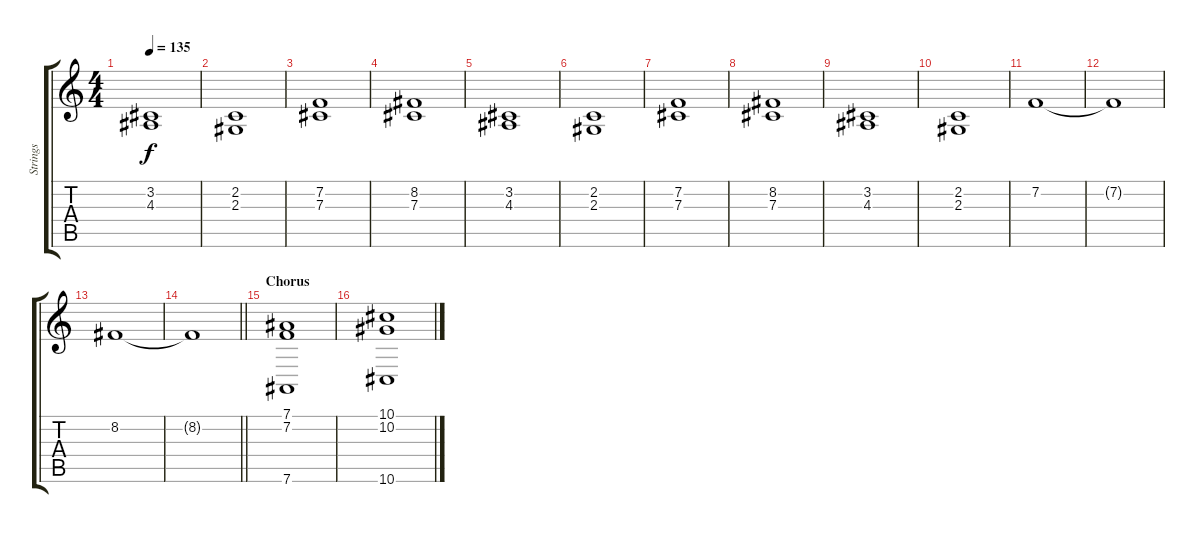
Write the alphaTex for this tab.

\track ("Strings" "Strings") {instrument tremolostrings}
\staff {score tabs}
\tuning (Eb4 Bb3 Gb3 Db3 Ab2 Eb2) {hide}
\ts (4 4)
\tempo 135
\clef g2
\ks c
(3.2 4.3).1{dy f} |
(2.2 2.3).1 |
(7.2 7.3).1 |
(8.2 7.3).1 |
(3.2 4.3).1 |
(2.2 2.3).1 |
(7.2 7.3).1 |
(8.2 7.3).1 |
(3.2 4.3).1 |
(2.2 2.3).1 |
7.2.1 |
7.2{t}.1 |
8.2.1 |
\barLineRight lightlight
8.2{t}.1 |
\section ("" "Chorus")
(7.1 7.2 7.6).1 |
(10.1 10.2 10.6).1
